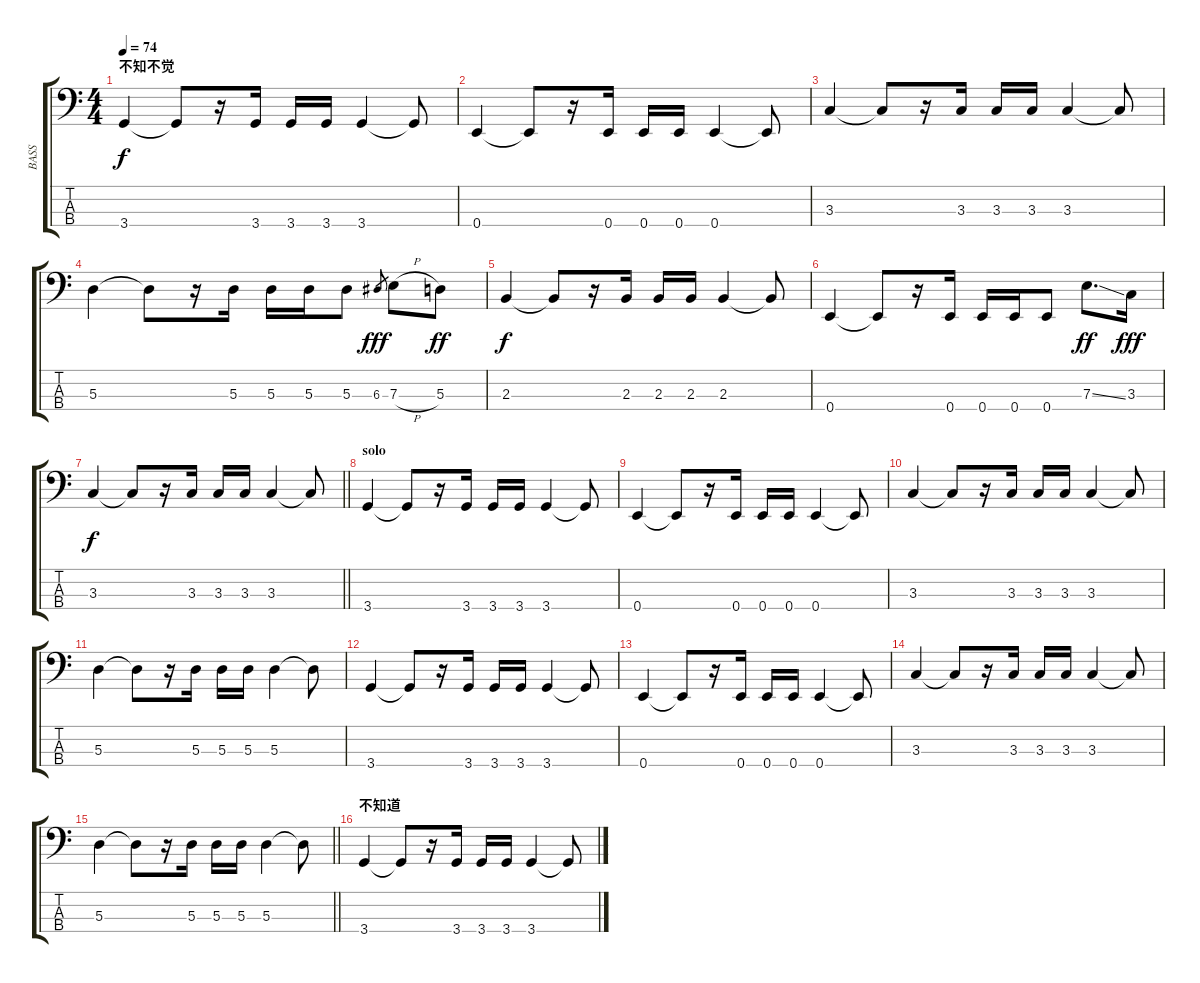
\track ("BASS" "BASS") {instrument electricbasspick}
\staff {score tabs}
\tuning (G2 D2 A1 E1) {hide}
\ts (4 4)
\section ("" "不知不觉")
\tempo 74
\clef f4
\ks c
3.4.4{dy f} 3.4{t}.8 r.16 3.4.16 3.4.16 3.4.16 3.4.4 3.4{t}.8 |
0.4.4 0.4{t}.8 r.16 0.4.16 0.4.16 0.4.16 0.4.4 0.4{t}.8 |
3.3.4 3.3{t}.8 r.16 3.3.16 3.3.16 3.3.16 3.3.4 3.3{t}.8 |
5.3.4 5.3{t}.8 r.16 5.3.16 5.3.16 5.3.16 5.3.8 6.3.8{gr dy fff} 7.3{h}.8 5.3.8{dy ff} |
2.3.4{dy f} 2.3{t}.8 r.16 2.3.16 2.3.16 2.3.16 2.3.4 2.3{t}.8 |
0.4.4 0.4{t}.8 r.16 0.4.16 0.4.16 0.4.16 0.4.8 7.3{ss}.8{d dy ff} 3.3.16{dy fff} |
\barLineRight lightlight
3.3.4{dy f} 3.3{t}.8 r.16 3.3.16 3.3.16 3.3.16 3.3.4 3.3{t}.8 |
\section ("" "solo")
3.4.4 3.4{t}.8 r.16 3.4.16 3.4.16 3.4.16 3.4.4 3.4{t}.8 |
0.4.4 0.4{t}.8 r.16 0.4.16 0.4.16 0.4.16 0.4.4 0.4{t}.8 |
3.3.4 3.3{t}.8 r.16 3.3.16 3.3.16 3.3.16 3.3.4 3.3{t}.8 |
5.3.4 5.3{t}.8 r.16 5.3.16 5.3.16 5.3.16 5.3.4 5.3{t}.8 |
3.4.4 3.4{t}.8 r.16 3.4.16 3.4.16 3.4.16 3.4.4 3.4{t}.8 |
0.4.4 0.4{t}.8 r.16 0.4.16 0.4.16 0.4.16 0.4.4 0.4{t}.8 |
3.3.4 3.3{t}.8 r.16 3.3.16 3.3.16 3.3.16 3.3.4 3.3{t}.8 |
\barLineRight lightlight
5.3.4 5.3{t}.8 r.16 5.3.16 5.3.16 5.3.16 5.3.4 5.3{t}.8 |
\section ("" "不知道")
3.4.4 3.4{t}.8 r.16 3.4.16 3.4.16 3.4.16 3.4.4 3.4{t}.8
